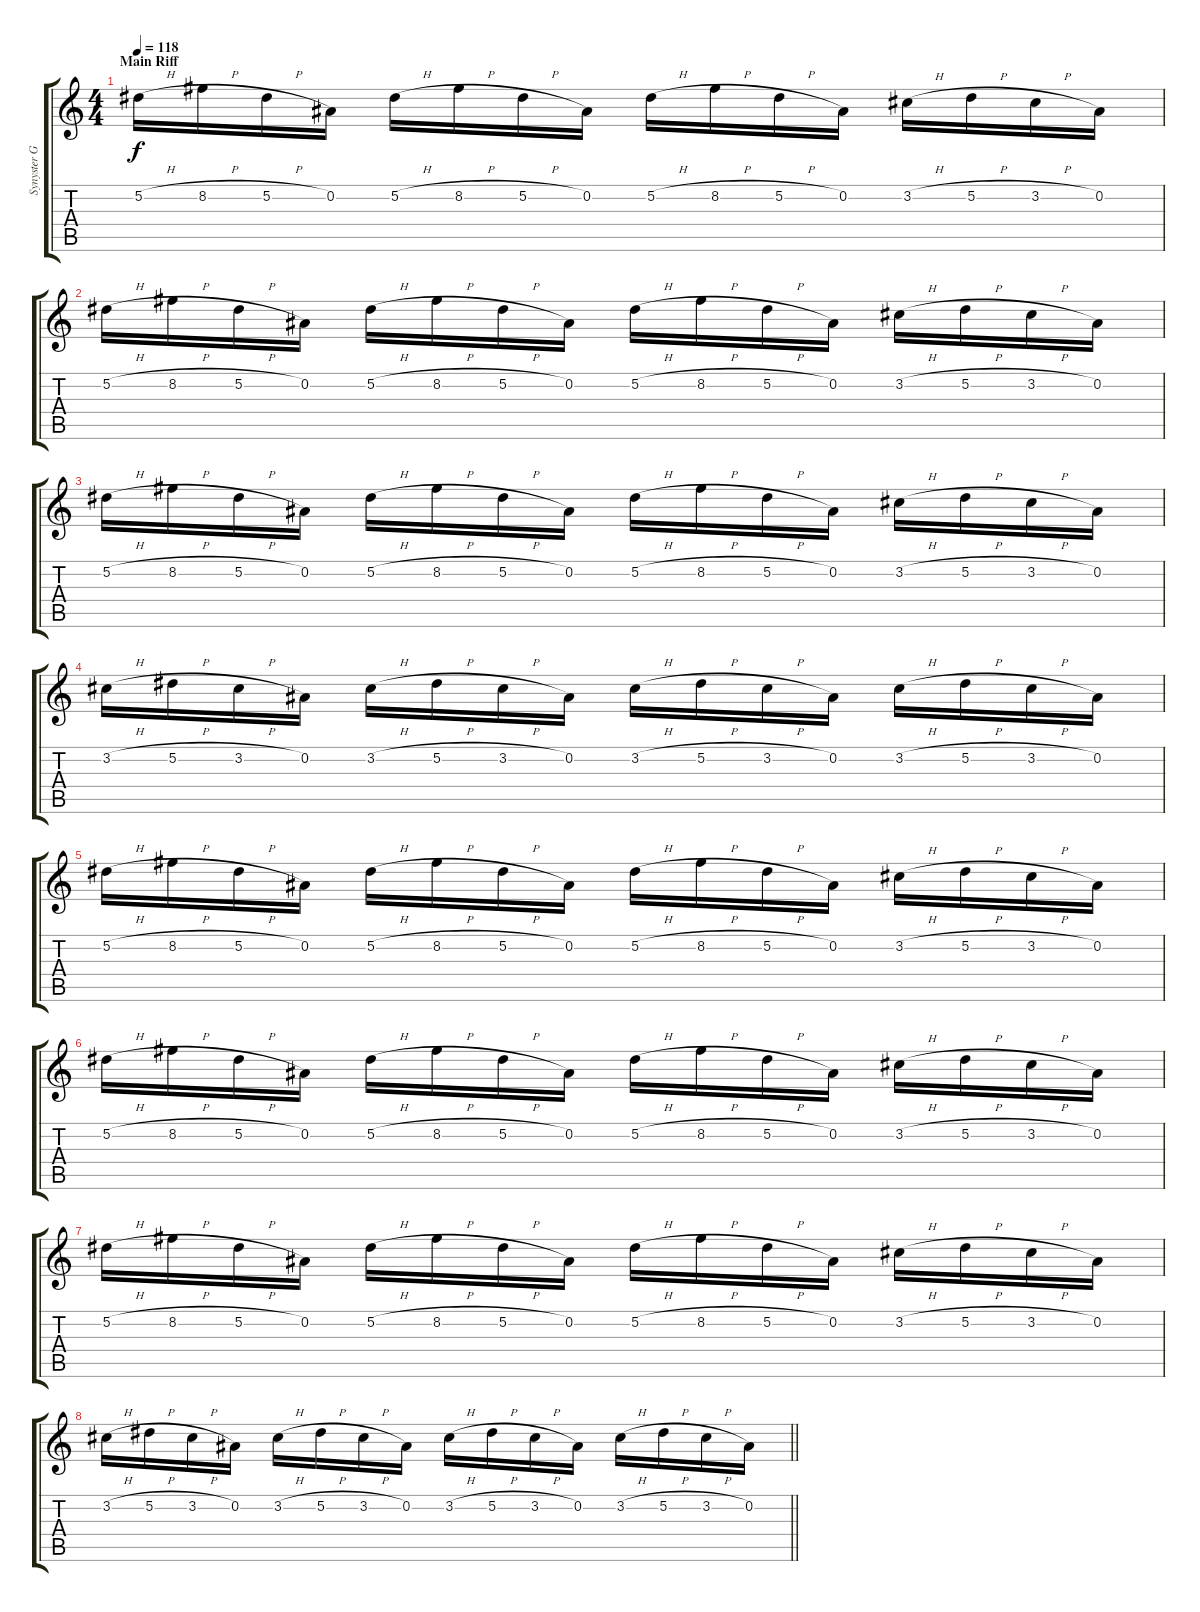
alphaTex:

\track ("Synyster Gates" "Synyster G") {instrument distortionguitar}
\staff {score tabs}
\tuning (Eb4 Bb3 Gb3 Db3 Ab2 Db2) {hide}
\ts (4 4)
\section ("" "Main Riff")
\tempo 118
\clef g2
\ks c
5.2{h}.16{dy f} 8.2{h}.16 5.2{h}.16 0.2.16 5.2{h}.16 8.2{h}.16 5.2{h}.16 0.2.16 5.2{h}.16 8.2{h}.16 5.2{h}.16 0.2.16 3.2{h}.16 5.2{h}.16 3.2{h}.16 0.2.16 |
5.2{h}.16 8.2{h}.16 5.2{h}.16 0.2.16 5.2{h}.16 8.2{h}.16 5.2{h}.16 0.2.16 5.2{h}.16 8.2{h}.16 5.2{h}.16 0.2.16 3.2{h}.16 5.2{h}.16 3.2{h}.16 0.2.16 |
5.2{h}.16 8.2{h}.16 5.2{h}.16 0.2.16 5.2{h}.16 8.2{h}.16 5.2{h}.16 0.2.16 5.2{h}.16 8.2{h}.16 5.2{h}.16 0.2.16 3.2{h}.16 5.2{h}.16 3.2{h}.16 0.2.16 |
3.2{h}.16 5.2{h}.16 3.2{h}.16 0.2.16 3.2{h}.16 5.2{h}.16 3.2{h}.16 0.2.16 3.2{h}.16 5.2{h}.16 3.2{h}.16 0.2.16 3.2{h}.16 5.2{h}.16 3.2{h}.16 0.2.16 |
5.2{h}.16 8.2{h}.16 5.2{h}.16 0.2.16 5.2{h}.16 8.2{h}.16 5.2{h}.16 0.2.16 5.2{h}.16 8.2{h}.16 5.2{h}.16 0.2.16 3.2{h}.16 5.2{h}.16 3.2{h}.16 0.2.16 |
5.2{h}.16 8.2{h}.16 5.2{h}.16 0.2.16 5.2{h}.16 8.2{h}.16 5.2{h}.16 0.2.16 5.2{h}.16 8.2{h}.16 5.2{h}.16 0.2.16 3.2{h}.16 5.2{h}.16 3.2{h}.16 0.2.16 |
5.2{h}.16 8.2{h}.16 5.2{h}.16 0.2.16 5.2{h}.16 8.2{h}.16 5.2{h}.16 0.2.16 5.2{h}.16 8.2{h}.16 5.2{h}.16 0.2.16 3.2{h}.16 5.2{h}.16 3.2{h}.16 0.2.16 |
\barLineRight lightlight
3.2{h}.16 5.2{h}.16 3.2{h}.16 0.2.16 3.2{h}.16 5.2{h}.16 3.2{h}.16 0.2.16 3.2{h}.16 5.2{h}.16 3.2{h}.16 0.2.16 3.2{h}.16 5.2{h}.16 3.2{h}.16 0.2.16
